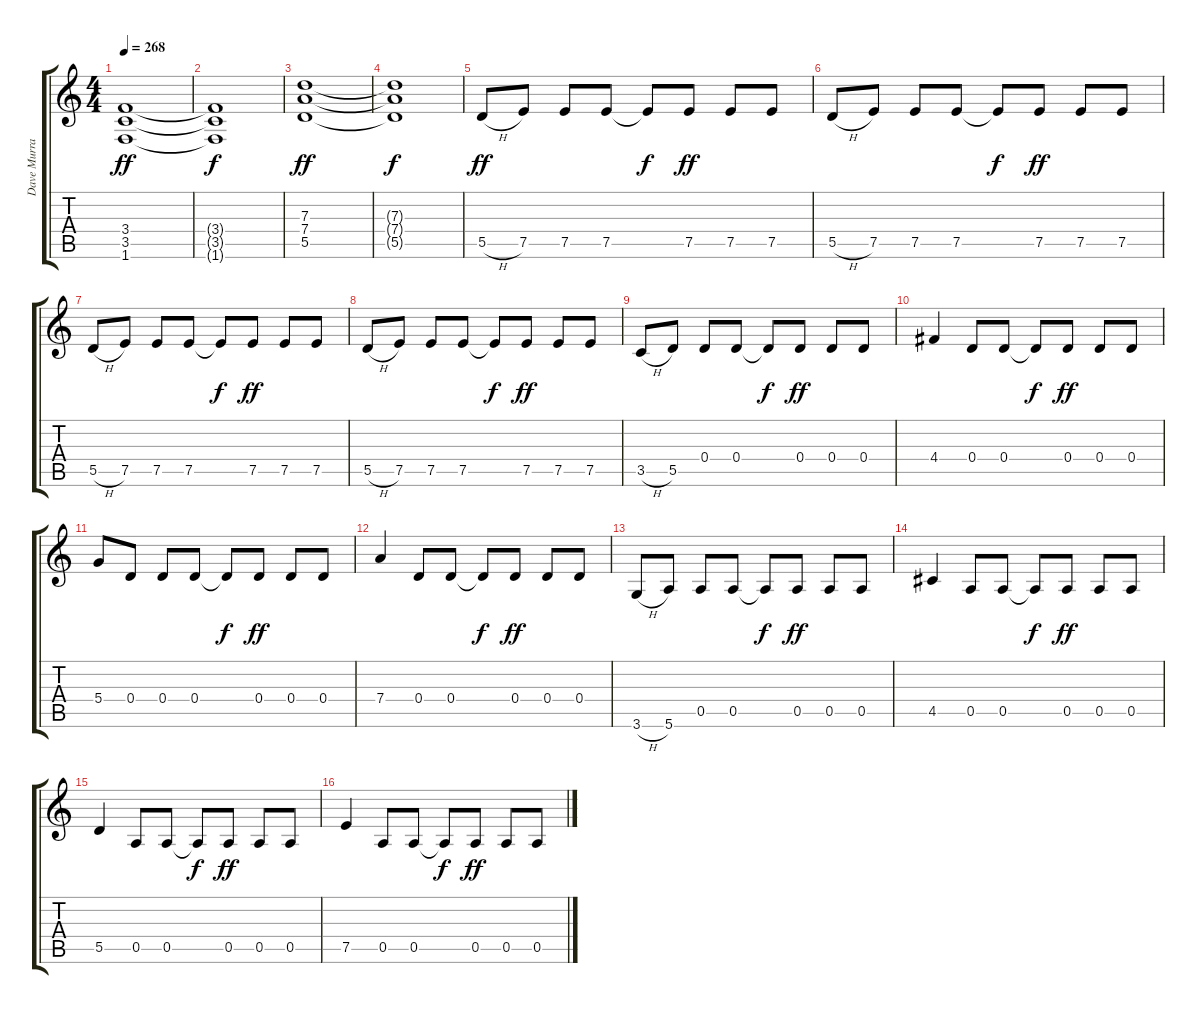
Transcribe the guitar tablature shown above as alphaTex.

\track ("Dave Murray" "Dave Murra") {instrument overdrivenguitar}
\staff {score tabs}
\tuning (E4 B3 G3 D3 A2 E2) {hide}
\ts (4 4)
\tempo 268
\clef g2
\ks c
(3.4 3.5 1.6).1{dy ff} |
(3.4{t} 3.5{t} 1.6{t}).1{dy f} |
(7.3 7.4 5.5).1{dy ff} |
(7.3{t} 7.4{t} 5.5{t}).1{dy f} |
5.5{h}.8{dy ff} 7.5.8 7.5.8 7.5.8 7.5{t}.8{dy f} 7.5.8{dy ff} 7.5.8 7.5.8 |
5.5{h}.8 7.5.8 7.5.8 7.5.8 7.5{t}.8{dy f} 7.5.8{dy ff} 7.5.8 7.5.8 |
5.5{h}.8 7.5.8 7.5.8 7.5.8 7.5{t}.8{dy f} 7.5.8{dy ff} 7.5.8 7.5.8 |
5.5{h}.8 7.5.8 7.5.8 7.5.8 7.5{t}.8{dy f} 7.5.8{dy ff} 7.5.8 7.5.8 |
3.5{h}.8 5.5.8 0.4.8 0.4.8 0.4{t}.8{dy f} 0.4.8{dy ff} 0.4.8 0.4.8 |
4.4.4 0.4.8 0.4.8 0.4{t}.8{dy f} 0.4.8{dy ff} 0.4.8 0.4.8 |
5.4.8 0.4.8 0.4.8 0.4.8 0.4{t}.8{dy f} 0.4.8{dy ff} 0.4.8 0.4.8 |
7.4.4 0.4.8 0.4.8 0.4{t}.8{dy f} 0.4.8{dy ff} 0.4.8 0.4.8 |
3.6{h}.8 5.6.8 0.5.8 0.5.8 0.5{t}.8{dy f} 0.5.8{dy ff} 0.5.8 0.5.8 |
4.5.4 0.5.8 0.5.8 0.5{t}.8{dy f} 0.5.8{dy ff} 0.5.8 0.5.8 |
5.5.4 0.5.8 0.5.8 0.5{t}.8{dy f} 0.5.8{dy ff} 0.5.8 0.5.8 |
7.5.4 0.5.8 0.5.8 0.5{t}.8{dy f} 0.5.8{dy ff} 0.5.8 0.5.8
